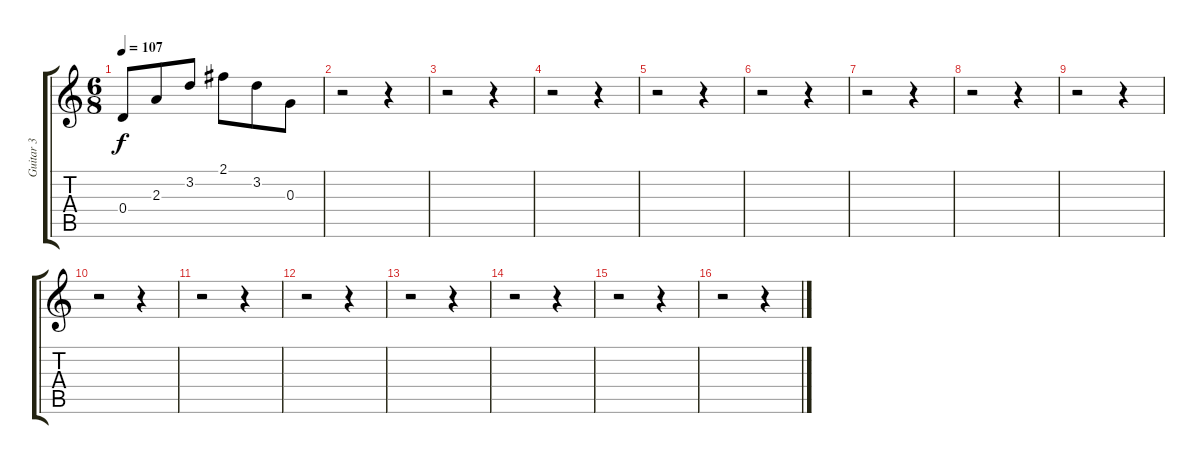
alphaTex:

\track ("Guitar 3" "Guitar 3") {instrument electricguitarclean}
\staff {score tabs}
\tuning (E4 B3 G3 D3 A2 E2) {hide}
\ts (6 8)
\tempo 107
\clef g2
\ks c
0.4.8{dy f} 2.3.8 3.2.8 2.1.8 3.2.8 0.3.8 |
r.2 r.4 |
r.2 r.4 |
r.2 r.4 |
r.2 r.4 |
r.2 r.4 |
r.2 r.4 |
r.2 r.4 |
r.2 r.4 |
r.2 r.4 |
r.2 r.4 |
r.2 r.4 |
r.2 r.4 |
r.2 r.4 |
r.2 r.4 |
r.2 r.4
